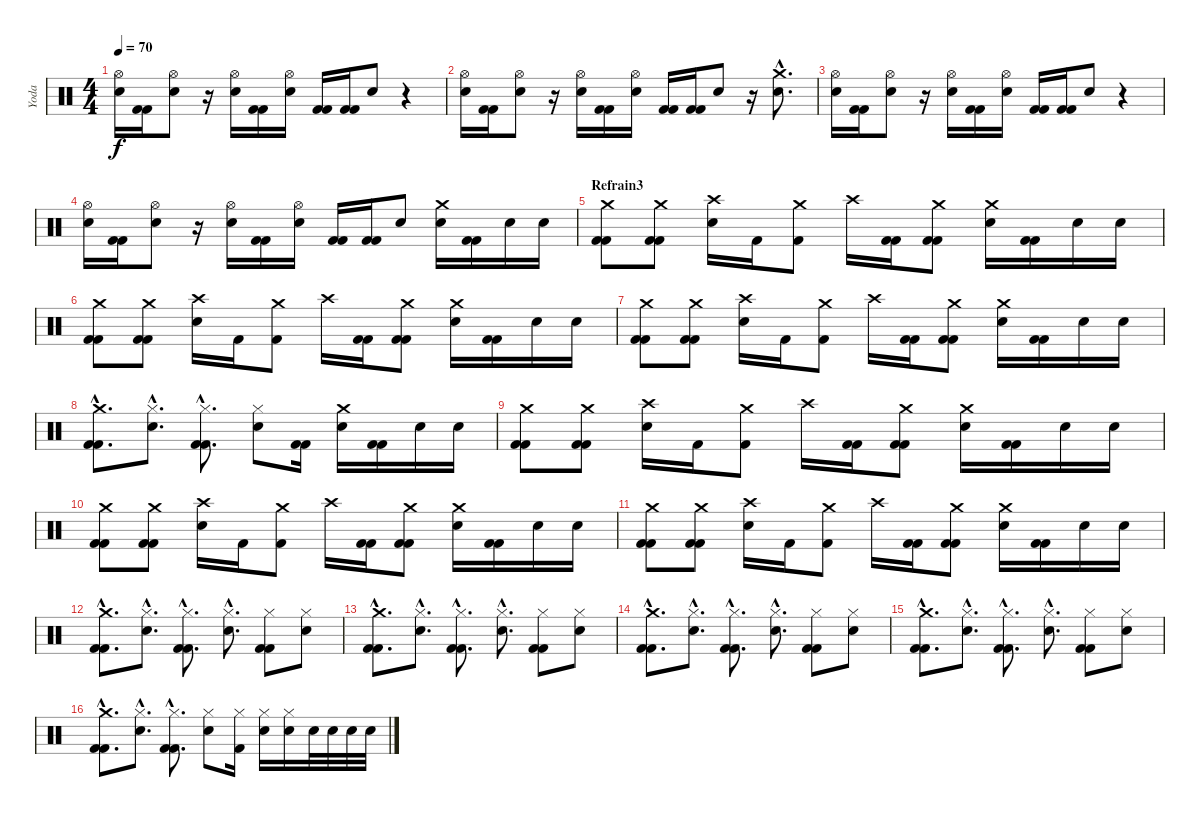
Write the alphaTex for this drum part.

\track ("Yoda" "Yoda") {instrument percussion}
\staff {score}
\articulation defaults
\ts (4 4)
\tempo 70
\clef neutral
\ks c
("Hi-Hat (open)" "Electric Snare (hit)").16{dy f} ("Kick (hit) 2" "Kick (hit) 2").16 ("Hi-Hat (open)" "Electric Snare (hit)").8 r.16 ("Hi-Hat (open)" "Electric Snare (hit)").16 ("Kick (hit) 2" "Kick (hit) 2").16 ("Hi-Hat (open)" "Electric Snare (hit)").16 ("Kick (hit) 2" "Kick (hit) 2").16 ("Kick (hit) 2" "Kick (hit) 2").16 "Electric Snare (hit)".8 r.4 |
("Hi-Hat (open)" "Electric Snare (hit)").16 ("Kick (hit) 2" "Kick (hit) 2").16 ("Hi-Hat (open)" "Electric Snare (hit)").8 r.16 ("Hi-Hat (open)" "Electric Snare (hit)").16 ("Kick (hit) 2" "Kick (hit) 2").16 ("Hi-Hat (open)" "Electric Snare (hit)").16 ("Kick (hit) 2" "Kick (hit) 2").16 ("Kick (hit) 2" "Kick (hit) 2").16 "Electric Snare (hit)".8 r.16 ("Crash medium (hit)"{hac} "Electric Snare (hit)"{hac}).8{d} |
("Hi-Hat (open)" "Electric Snare (hit)").16 ("Kick (hit) 2" "Kick (hit) 2").16 ("Hi-Hat (open)" "Electric Snare (hit)").8 r.16 ("Hi-Hat (open)" "Electric Snare (hit)").16 ("Kick (hit) 2" "Kick (hit) 2").16 ("Hi-Hat (open)" "Electric Snare (hit)").16 ("Kick (hit) 2" "Kick (hit) 2").16 ("Kick (hit) 2" "Kick (hit) 2").16 "Electric Snare (hit)".8 r.4 |
("Hi-Hat (open)" "Electric Snare (hit)").16 ("Kick (hit) 2" "Kick (hit) 2").16 ("Hi-Hat (open)" "Electric Snare (hit)").8 r.16 ("Hi-Hat (open)" "Electric Snare (hit)").16 ("Kick (hit) 2" "Kick (hit) 2").16 ("Hi-Hat (open)" "Electric Snare (hit)").16 ("Kick (hit) 2" "Kick (hit) 2").16 ("Kick (hit) 2" "Kick (hit) 2").16 "Electric Snare (hit)".8 ("Crash medium (hit)" "Electric Snare (hit)").16 ("Kick (hit) 2" "Kick (hit) 2").16 "Electric Snare (hit)".16 "Electric Snare (hit)".16 |
\section ("" "Refrain3")
("Kick (hit) 2" "Crash medium (hit)" "Kick (hit) 2").8 ("Kick (hit) 2" "Crash medium (hit)" "Kick (hit) 2").8 ("Crash high (hit)" "Electric Snare (hit)").16 "Kick (hit) 2".16 ("Crash medium (hit)" "Kick (hit) 2").8 "Crash high (hit)".16 ("Kick (hit) 2" "Kick (hit) 2").16 ("Kick (hit) 2" "Crash medium (hit)" "Kick (hit) 2").8 ("Crash medium (hit)" "Electric Snare (hit)").16 ("Kick (hit) 2" "Kick (hit) 2").16 "Electric Snare (hit)".16 "Electric Snare (hit)".16 |
("Kick (hit) 2" "Crash medium (hit)" "Kick (hit) 2").8 ("Kick (hit) 2" "Crash medium (hit)" "Kick (hit) 2").8 ("Crash high (hit)" "Electric Snare (hit)").16 "Kick (hit) 2".16 ("Crash medium (hit)" "Kick (hit) 2").8 "Crash high (hit)".16 ("Kick (hit) 2" "Kick (hit) 2").16 ("Kick (hit) 2" "Crash medium (hit)" "Kick (hit) 2").8 ("Crash medium (hit)" "Electric Snare (hit)").16 ("Kick (hit) 2" "Kick (hit) 2").16 "Electric Snare (hit)".16 "Electric Snare (hit)".16 |
("Kick (hit) 2" "Crash medium (hit)" "Kick (hit) 2").8 ("Kick (hit) 2" "Crash medium (hit)" "Kick (hit) 2").8 ("Crash high (hit)" "Electric Snare (hit)").16 "Kick (hit) 2".16 ("Crash medium (hit)" "Kick (hit) 2").8 "Crash high (hit)".16 ("Kick (hit) 2" "Kick (hit) 2").16 ("Kick (hit) 2" "Crash medium (hit)" "Kick (hit) 2").8 ("Crash medium (hit)" "Electric Snare (hit)").16 ("Kick (hit) 2" "Kick (hit) 2").16 "Electric Snare (hit)".16 "Electric Snare (hit)".16 |
("Kick (hit) 2"{hac} "Crash medium (hit)"{hac} "Kick (hit) 2"{hac}).8{d} ("Hi-Hat (closed)"{hac} "Electric Snare (hit)"{hac}).8{d} ("Kick (hit) 2"{hac} "Hi-Hat (closed)"{hac} "Kick (hit) 2"{hac}).8{d} ("Hi-Hat (closed)" "Electric Snare (hit)").8 ("Kick (hit) 2" "Kick (hit) 2").16 ("Crash medium (hit)" "Electric Snare (hit)").16 ("Kick (hit) 2" "Kick (hit) 2").16 "Electric Snare (hit)".16 "Electric Snare (hit)".16 |
("Kick (hit) 2" "Crash medium (hit)" "Kick (hit) 2").8 ("Kick (hit) 2" "Crash medium (hit)" "Kick (hit) 2").8 ("Crash high (hit)" "Electric Snare (hit)").16 "Kick (hit) 2".16 ("Crash medium (hit)" "Kick (hit) 2").8 "Crash high (hit)".16 ("Kick (hit) 2" "Kick (hit) 2").16 ("Kick (hit) 2" "Crash medium (hit)" "Kick (hit) 2").8 ("Crash medium (hit)" "Electric Snare (hit)").16 ("Kick (hit) 2" "Kick (hit) 2").16 "Electric Snare (hit)".16 "Electric Snare (hit)".16 |
("Kick (hit) 2" "Crash medium (hit)" "Kick (hit) 2").8 ("Kick (hit) 2" "Crash medium (hit)" "Kick (hit) 2").8 ("Crash high (hit)" "Electric Snare (hit)").16 "Kick (hit) 2".16 ("Crash medium (hit)" "Kick (hit) 2").8 "Crash high (hit)".16 ("Kick (hit) 2" "Kick (hit) 2").16 ("Kick (hit) 2" "Crash medium (hit)" "Kick (hit) 2").8 ("Crash medium (hit)" "Electric Snare (hit)").16 ("Kick (hit) 2" "Kick (hit) 2").16 "Electric Snare (hit)".16 "Electric Snare (hit)".16 |
("Kick (hit) 2" "Crash medium (hit)" "Kick (hit) 2").8 ("Kick (hit) 2" "Crash medium (hit)" "Kick (hit) 2").8 ("Crash high (hit)" "Electric Snare (hit)").16 "Kick (hit) 2".16 ("Crash medium (hit)" "Kick (hit) 2").8 "Crash high (hit)".16 ("Kick (hit) 2" "Kick (hit) 2").16 ("Kick (hit) 2" "Crash medium (hit)" "Kick (hit) 2").8 ("Crash medium (hit)" "Electric Snare (hit)").16 ("Kick (hit) 2" "Kick (hit) 2").16 "Electric Snare (hit)".16 "Electric Snare (hit)".16 |
("Kick (hit) 2"{hac} "Crash medium (hit)"{hac} "Kick (hit) 2"{hac}).8{d} ("Hi-Hat (closed)"{hac} "Electric Snare (hit)"{hac}).8{d} ("Kick (hit) 2"{hac} "Hi-Hat (closed)"{hac} "Kick (hit) 2"{hac}).8{d} ("Hi-Hat (closed)"{hac} "Electric Snare (hit)"{hac}).8{d} ("Kick (hit) 2" "Hi-Hat (closed)" "Kick (hit) 2").8 ("Hi-Hat (closed)" "Electric Snare (hit)").8 |
("Kick (hit) 2"{hac} "Crash medium (hit)"{hac} "Kick (hit) 2"{hac}).8{d} ("Hi-Hat (closed)"{hac} "Electric Snare (hit)"{hac}).8{d} ("Kick (hit) 2"{hac} "Hi-Hat (closed)"{hac} "Kick (hit) 2"{hac}).8{d} ("Hi-Hat (closed)"{hac} "Electric Snare (hit)"{hac}).8{d} ("Kick (hit) 2" "Hi-Hat (closed)" "Kick (hit) 2").8 ("Hi-Hat (closed)" "Electric Snare (hit)").8 |
("Kick (hit) 2"{hac} "Crash medium (hit)"{hac} "Kick (hit) 2"{hac}).8{d} ("Hi-Hat (closed)"{hac} "Electric Snare (hit)"{hac}).8{d} ("Kick (hit) 2"{hac} "Hi-Hat (closed)"{hac} "Kick (hit) 2"{hac}).8{d} ("Hi-Hat (closed)"{hac} "Electric Snare (hit)"{hac}).8{d} ("Kick (hit) 2" "Hi-Hat (closed)" "Kick (hit) 2").8 ("Hi-Hat (closed)" "Electric Snare (hit)").8 |
("Kick (hit) 2"{hac} "Crash medium (hit)"{hac} "Kick (hit) 2"{hac}).8{d} ("Hi-Hat (closed)"{hac} "Electric Snare (hit)"{hac}).8{d} ("Kick (hit) 2"{hac} "Hi-Hat (closed)"{hac} "Kick (hit) 2"{hac}).8{d} ("Hi-Hat (closed)"{hac} "Electric Snare (hit)"{hac}).8{d} ("Kick (hit) 2" "Hi-Hat (closed)" "Kick (hit) 2").8 ("Hi-Hat (closed)" "Electric Snare (hit)").8 |
("Kick (hit) 2"{hac} "Crash medium (hit)"{hac} "Kick (hit) 2"{hac}).8{d} ("Hi-Hat (closed)"{hac} "Electric Snare (hit)"{hac}).8{d} ("Kick (hit) 2"{hac} "Hi-Hat (closed)"{hac} "Kick (hit) 2"{hac}).8{d} ("Hi-Hat (closed)" "Electric Snare (hit)").8 ("Hi-Hat (closed)" "Kick (hit) 2").16 ("Hi-Hat (closed)" "Electric Snare (hit)").16 ("Hi-Hat (closed)" "Electric Snare (hit)").16 "Electric Snare (hit)".32 "Electric Snare (hit)".32 "Electric Snare (hit)".32 "Electric Snare (hit)".32
